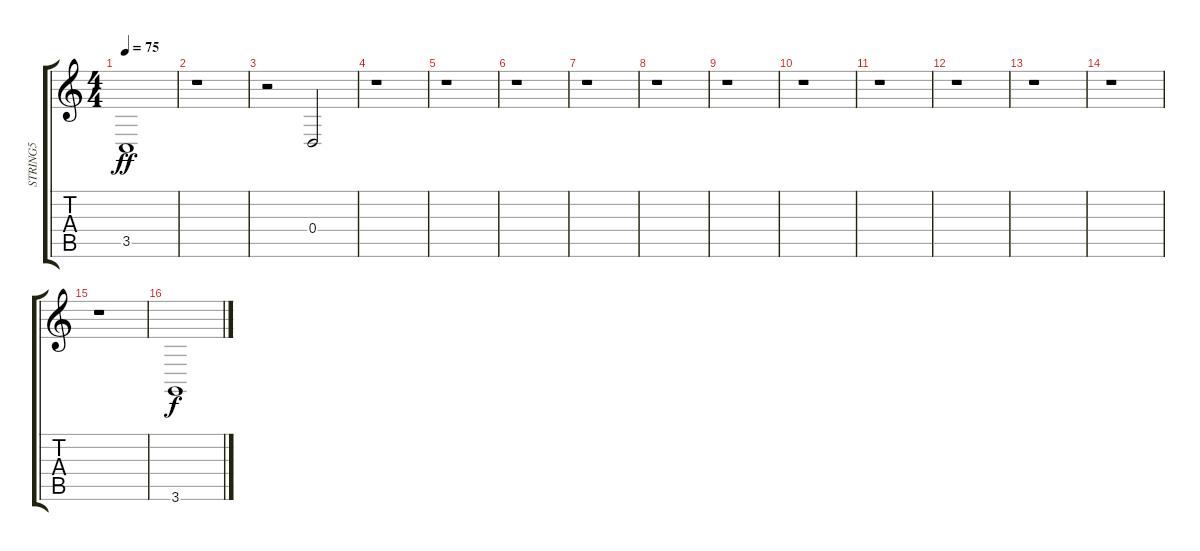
\track ("STRING5" "STRING5") {instrument stringensemble1}
\staff {score tabs}
\tuning (E4 B3 G3 D3 A2 E2) {hide}
\ts (4 4)
\tempo 75
\clef g2
\ks c
3.5.1{dy ff} |
r.1 |
r.2 0.4.2 |
r.1 |
r.1 |
r.1 |
r.1 |
r.1 |
r.1 |
r.1 |
r.1 |
r.1 |
r.1 |
r.1 |
r.1 |
3.6.1{dy f}
